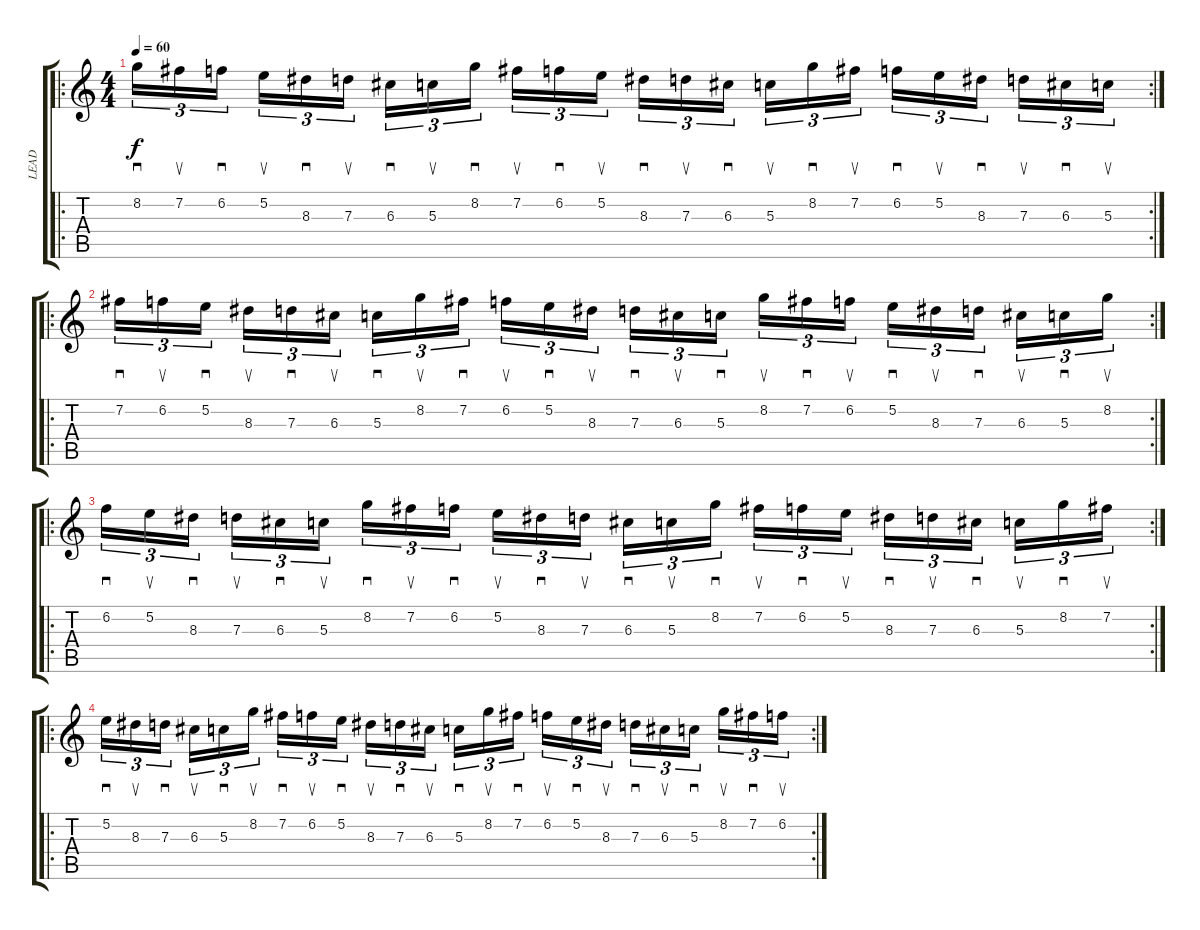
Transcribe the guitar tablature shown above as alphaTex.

\track ("LEAD" "LEAD") {instrument distortionguitar}
\staff {score tabs}
\tuning (E4 B3 G3 D3 A2 E2) {hide}
\ro
\rc 2
\ts (4 4)
\tempo 60
\clef g2
\ks c
8.2.16{sd tu (3 2) dy f instrument distortionguitar} 7.2.16{su tu (3 2)} 6.2.16{sd tu (3 2) beam splitsecondary} 5.2.16{su tu (3 2)} 8.3.16{sd tu (3 2)} 7.3.16{su tu (3 2)} 6.3.16{sd tu (3 2)} 5.3.16{su tu (3 2)} 8.2.16{sd tu (3 2) beam splitsecondary} 7.2.16{su tu (3 2)} 6.2.16{sd tu (3 2)} 5.2.16{su tu (3 2)} 8.3.16{sd tu (3 2)} 7.3.16{su tu (3 2)} 6.3.16{sd tu (3 2) beam splitsecondary} 5.3.16{su tu (3 2)} 8.2.16{sd tu (3 2)} 7.2.16{su tu (3 2)} 6.2.16{sd tu (3 2)} 5.2.16{su tu (3 2)} 8.3.16{sd tu (3 2) beam splitsecondary} 7.3.16{su tu (3 2)} 6.3.16{sd tu (3 2)} 5.3.16{su tu (3 2)} |
\ro
\rc 2
7.2.16{sd tu (3 2)} 6.2.16{su tu (3 2)} 5.2.16{sd tu (3 2) beam splitsecondary} 8.3.16{su tu (3 2)} 7.3.16{sd tu (3 2)} 6.3.16{su tu (3 2)} 5.3.16{sd tu (3 2)} 8.2.16{su tu (3 2)} 7.2.16{sd tu (3 2) beam splitsecondary} 6.2.16{su tu (3 2)} 5.2.16{sd tu (3 2)} 8.3.16{su tu (3 2)} 7.3.16{sd tu (3 2)} 6.3.16{su tu (3 2)} 5.3.16{sd tu (3 2) beam splitsecondary} 8.2.16{su tu (3 2)} 7.2.16{sd tu (3 2)} 6.2.16{su tu (3 2)} 5.2.16{sd tu (3 2)} 8.3.16{su tu (3 2)} 7.3.16{sd tu (3 2) beam splitsecondary} 6.3.16{su tu (3 2)} 5.3.16{sd tu (3 2)} 8.2.16{su tu (3 2)} |
\ro
\rc 2
6.2.16{sd tu (3 2)} 5.2.16{su tu (3 2)} 8.3.16{sd tu (3 2) beam splitsecondary} 7.3.16{su tu (3 2)} 6.3.16{sd tu (3 2)} 5.3.16{su tu (3 2)} 8.2.16{sd tu (3 2)} 7.2.16{su tu (3 2)} 6.2.16{sd tu (3 2) beam splitsecondary} 5.2.16{su tu (3 2)} 8.3.16{sd tu (3 2)} 7.3.16{su tu (3 2)} 6.3.16{sd tu (3 2)} 5.3.16{su tu (3 2)} 8.2.16{sd tu (3 2) beam splitsecondary} 7.2.16{su tu (3 2)} 6.2.16{sd tu (3 2)} 5.2.16{su tu (3 2)} 8.3.16{sd tu (3 2)} 7.3.16{su tu (3 2)} 6.3.16{sd tu (3 2) beam splitsecondary} 5.3.16{su tu (3 2)} 8.2.16{sd tu (3 2)} 7.2.16{su tu (3 2)} |
\ro
\rc 2
5.2.16{sd tu (3 2)} 8.3.16{su tu (3 2)} 7.3.16{sd tu (3 2) beam splitsecondary} 6.3.16{su tu (3 2)} 5.3.16{sd tu (3 2)} 8.2.16{su tu (3 2)} 7.2.16{sd tu (3 2)} 6.2.16{su tu (3 2)} 5.2.16{sd tu (3 2) beam splitsecondary} 8.3.16{su tu (3 2)} 7.3.16{sd tu (3 2)} 6.3.16{su tu (3 2)} 5.3.16{sd tu (3 2)} 8.2.16{su tu (3 2)} 7.2.16{sd tu (3 2) beam splitsecondary} 6.2.16{su tu (3 2)} 5.2.16{sd tu (3 2)} 8.3.16{su tu (3 2)} 7.3.16{sd tu (3 2)} 6.3.16{su tu (3 2)} 5.3.16{sd tu (3 2) beam splitsecondary} 8.2.16{su tu (3 2)} 7.2.16{sd tu (3 2)} 6.2.16{su tu (3 2)}
